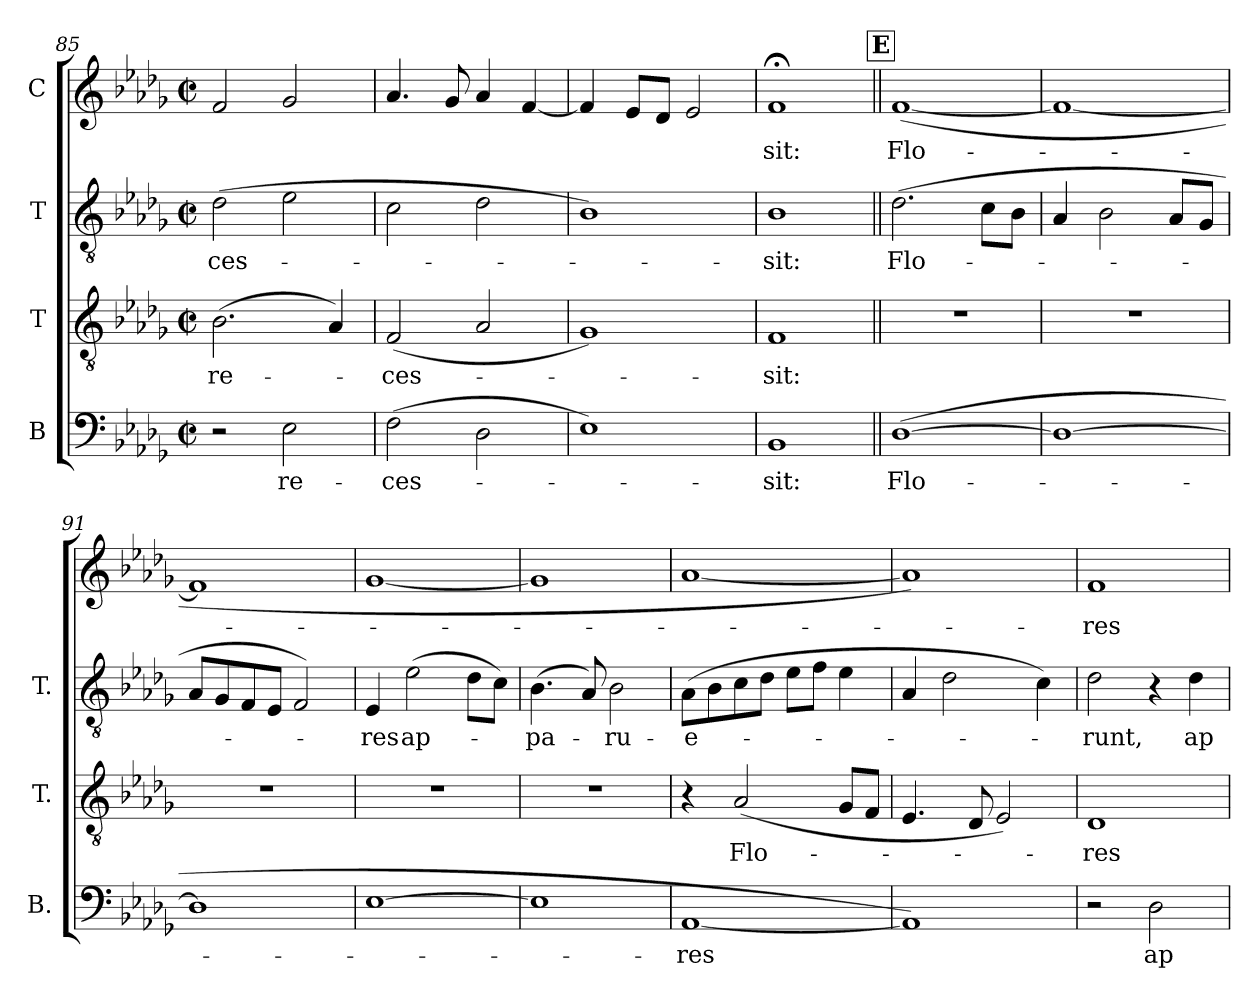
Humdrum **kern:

**kern	**text	**kern	**text	**kern	**text	**kern	**text
*part4	*part4	*part3	*part3	*part2	*part2	*part1	*part1
*staff4	*staff4	*staff3	*staff3	*staff2	*staff2	*staff1	*staff1
*I"B	*	*I"T	*	*I"T	*	*I"C	*
*I'B.	*	*I'T.	*	*I'T.	*	*	*
*clefF4	*	*clefGv2	*	*clefGv2	*	*clefG2	*
*	*	*ITrd7c12	*	*ITrd7c12	*	*	*
*k[b-e-a-d-g-]	*	*k[b-e-a-d-g-]	*	*k[b-e-a-d-g-]	*	*k[b-e-a-d-g-]	*
*b-:	*	*b-:	*	*b-:	*	*b-:	*
*M2/2	*	*M2/2	*	*M2/2	*	*M2/2	*
*met(c|)	*	*met(c|)	*	*met(c|)	*	*met(c|)	*
=85	=85	=85	=85	=85	=85	=85	=85
!	!	!	!LO:LY:b:color=#000000	!	!	!	!
!	!	!	!	!	!LO:LY:b:color=#000000	!	!
2r	.	(2.BB-i\	re-	(2D-i\	-ces-	2fi/	.
!	!LO:LY:b:color=#000000	!	!	!	!	!	!
2E-i\	re-	.	.	2E-i\	.	2g-i/	.
.	.	4AA-i/)	.	.	.	.	.
=86	=86	=86	=86	=86	=86	=86	=86
!	!LO:LY:b:color=#000000	!	!	!	!	!	!
!	!	!	!LO:LY:b:color=#000000	!	!	!	!
(2Fi\	-ces-	(2FFi/	-ces-	2Ci\	.	4.a-i/	.
.	.	.	.	.	.	8g-i/	.
2D-i\	.	2AA-i/	.	2D-i\	.	4a-i/	.
.	.	.	.	.	.	[4fi/	.
!!LO:PB:g=z
=87	=87	=87	=87	=87	=87	=87	=87
1E-i)	.	1GG-i)	.	1BB-i)	.	4fi/]	.
.	.	.	.	.	.	8e-i/L	.
.	.	.	.	.	.	8d-i/J	.
.	.	.	.	.	.	2e-i/	.
=88	=88	=88	=88	=88	=88	=88	=88
!	!LO:LY:b:color=#000000	!	!	!	!	!	!
!	!	!	!LO:LY:b:color=#000000	!	!	!	!
!	!	!	!	!	!LO:LY:b:color=#000000	!	!
!	!	!	!	!	!	!	!LO:LY:b:color=#000000
1BB-i	-sit:	1FFi	-sit:	1BB-i	-sit:	1f;i	-sit:
!!LO:REH:place=s1:B:color=#000000:enc=box:fs=18.5691:t=E
=89||	=89||	=89||	=89||	=89||	=89||	=89||	=89||
!	!LO:LY:b:color=#000000	!	!	!	!	!	!
!	!	!	!	!	!LO:LY:b:color=#000000	!	!
!	!	!	!	!	!	!	!LO:LY:b:color=#000000
([1D-i	Flo-	1r	.	(2.D-i\	Flo-	([1fi	Flo-
.	.	.	.	8Ci\L	.	.	.
.	.	.	.	8BB-i\J	.	.	.
=90	=90	=90	=90	=90	=90	=90	=90
1D-i_	.	1r	.	4AA-i/	.	1fi_	.
.	.	.	.	2BB-i\	.	.	.
.	.	.	.	8AA-i/L	.	.	.
.	.	.	.	8GG-i/J	.	.	.
=91	=91	=91	=91	=91	=91	=91	=91
1D-i]	.	1r	.	8AA-i/L	.	1fi]	.
.	.	.	.	8GG-i/	.	.	.
.	.	.	.	8FFi/	.	.	.
.	.	.	.	8EE-i/J	.	.	.
.	.	.	.	2FFi/)	.	.	.
=92	=92	=92	=92	=92	=92	=92	=92
!	!	!	!	!	!LO:LY:b:color=#000000	!	!
[1E-i	.	1r	.	4EE-i/	-res	[1g-i	.
!	!	!	!	!	!LO:LY:b:color=#000000	!	!
.	.	.	.	(2E-i\	ap-	.	.
.	.	.	.	8D-i\L	.	.	.
.	.	.	.	8Ci\J)	.	.	.
=93	=93	=93	=93	=93	=93	=93	=93
!	!	!	!	!	!LO:LY:b:color=#000000	!	!
1E-i]	.	1r	.	(4.BB-i\	-pa-	1g-i]	.
.	.	.	.	8AA-i/)	.	.	.
!	!	!	!	!	!LO:LY:b:color=#000000	!	!
.	.	.	.	2BB-i\	-ru-	.	.
!!LO:LB:g=z
=94	=94	=94	=94	=94	=94	=94	=94
!	!LO:LY:b:color=#000000	!	!	!	!	!	!
!	!	!	!	!	!LO:LY:b:color=#000000	!	!
[1AA-i	-res	4r	.	(8AA-i\L	-e-	[1a-i	.
.	.	.	.	8BB-i\	.	.	.
!	!	!	!LO:LY:b:color=#000000	!	!	!	!
.	.	(2AA-i/	Flo-	8Ci\	.	.	.
.	.	.	.	8D-i\J	.	.	.
.	.	.	.	8E-i\L	.	.	.
.	.	.	.	8Fi\J	.	.	.
.	.	8GG-i/L	.	4E-i\	.	.	.
.	.	8FFi/J	.	.	.	.	.
=95	=95	=95	=95	=95	=95	=95	=95
1AA-i])	.	4.EE-i/	.	4AA-i/	.	1a-i])	.
.	.	.	.	2D-i\	.	.	.
.	.	8DD-i/	.	.	.	.	.
.	.	2EE-i/)	.	.	.	.	.
.	.	.	.	4Ci\)	.	.	.
=96	=96	=96	=96	=96	=96	=96	=96
!	!	!	!LO:LY:b:color=#000000	!	!	!	!
!	!	!	!	!	!LO:LY:b:color=#000000	!	!
!	!	!	!	!	!	!	!LO:LY:b:color=#000000
2r	.	1DD-i	-res	2D-i\	-runt,	1fi	-res
!	!LO:LY:b:color=#000000	!	!	!	!	!	!
2D-i\	ap-	.	.	4r	.	.	.
!	!	!	!	!	!LO:LY:b:color=#000000	!	!
.	.	.	.	4D-i\	ap-	.	.
=	=	=	=	=	=	=	=
*-	*-	*-	*-	*-	*-	*-	*-
